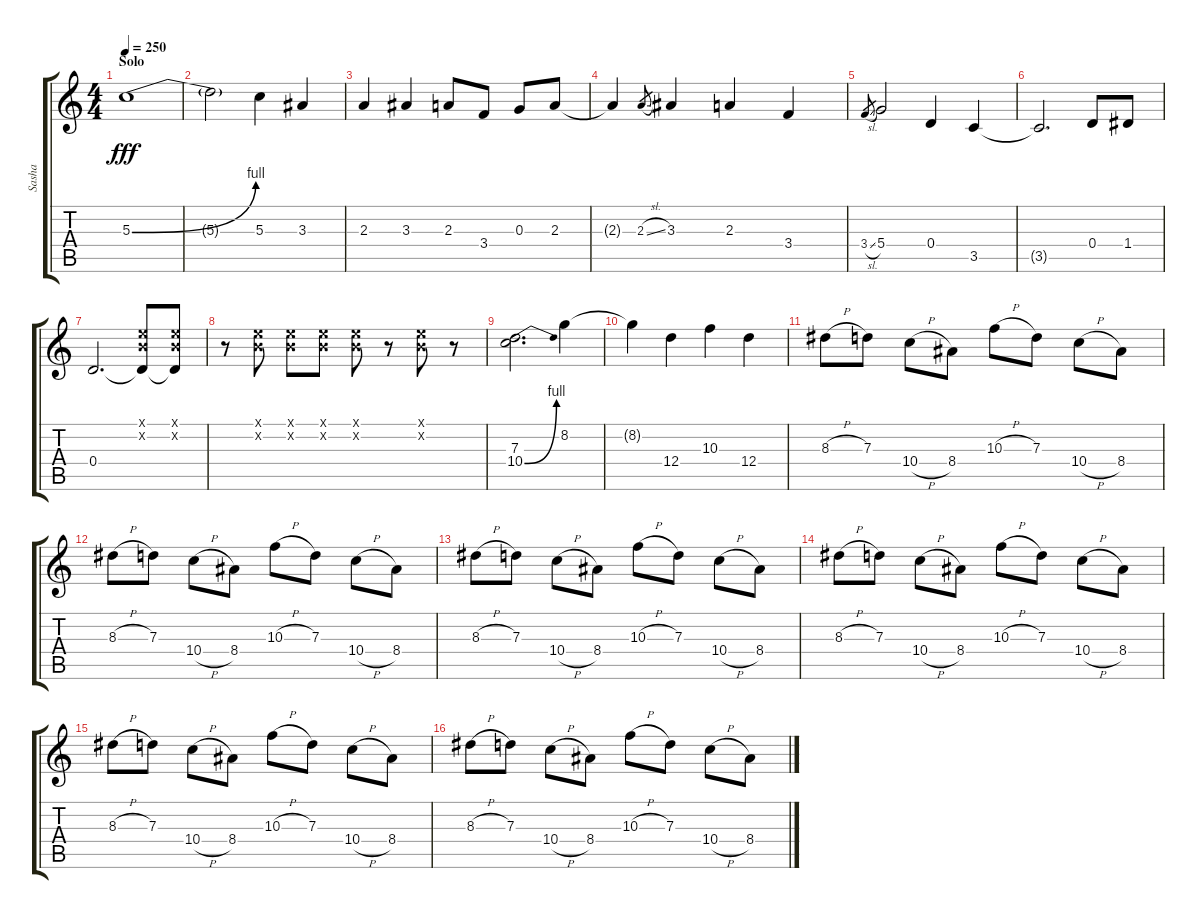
\track ("Sasha" "Sasha") {instrument distortionguitar}
\staff {score tabs}
\tuning (E4 B3 G3 D3 A2 E2) {hide}
\ts (4 4)
\section ("" "Solo")
\tempo 250
\clef g2
\ks c
5.3{be (bend 0 0 60 4)}.1{dy fff volume 15 balance 8} |
5.3{t}.2 5.3.4 3.3.4 |
2.3.4 3.3.4 2.3.8 3.4.8 0.3.8 2.3.8 |
2.3{t}.4 2.3{sl}.8{gr} 3.3.4 2.3.4 3.4.4 |
3.4{sl}.8{gr} 5.4.2 0.4.4 3.5.4 |
3.5{t}.2{d} 0.4.8 1.4.8 |
0.4.2{d} (0.1{x} 0.2{x} 0.4{t}).8 (0.1{x} 0.2{x} 0.4{t}).8 |
r.8 (0.1{x} 0.2{x}).8 (0.1{x} 0.2{x}).8 (0.1{x} 0.2{x}).8 (0.1{x} 0.2{x}).8 r.8 (0.1{x} 0.2{x}).8 r.8 |
(7.3 10.4{be (bend 0 0 60 4)}).2{d} 8.2.4 |
8.2{t}.4 12.4.4 10.3.4 12.4.4 |
8.3{h}.8 7.3.8 10.4{h}.8 8.4.8 10.3{h}.8 7.3.8 10.4{h}.8 8.4.8 |
8.3{h}.8 7.3.8 10.4{h}.8 8.4.8 10.3{h}.8 7.3.8 10.4{h}.8 8.4.8 |
8.3{h}.8 7.3.8 10.4{h}.8 8.4.8 10.3{h}.8 7.3.8 10.4{h}.8 8.4.8 |
8.3{h}.8 7.3.8 10.4{h}.8 8.4.8 10.3{h}.8 7.3.8 10.4{h}.8 8.4.8 |
8.3{h}.8 7.3.8 10.4{h}.8 8.4.8 10.3{h}.8 7.3.8 10.4{h}.8 8.4.8 |
8.3{h}.8 7.3.8 10.4{h}.8 8.4.8 10.3{h}.8 7.3.8 10.4{h}.8 8.4.8
